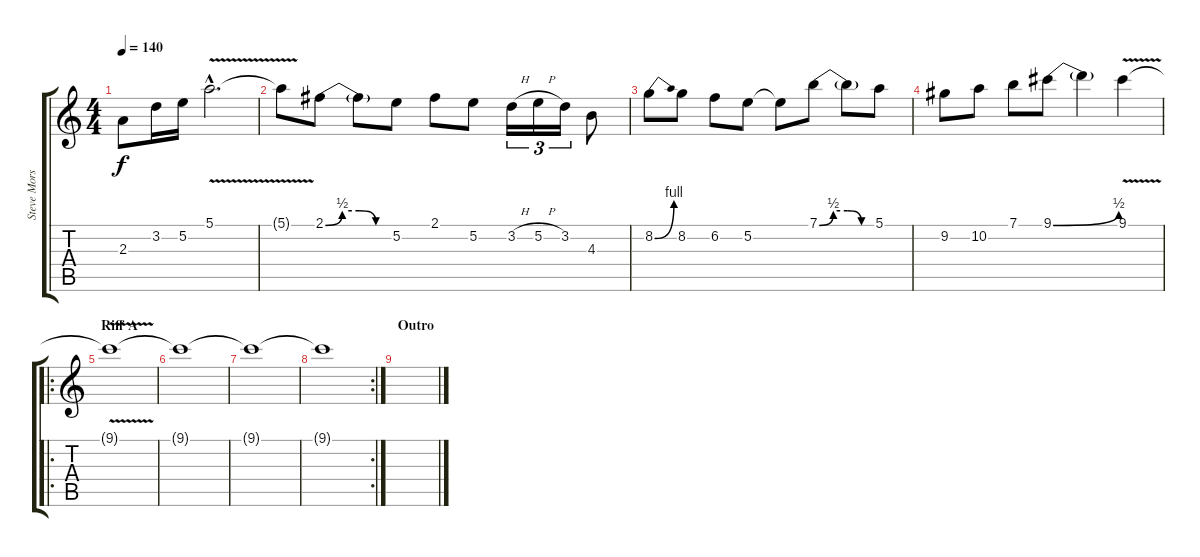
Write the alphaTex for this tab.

\track ("Steve Morse Guitar Lead II" "Steve Mors") {instrument overdrivenguitar}
\staff {score tabs}
\tuning (E4 B3 G3 D3 A2 E2) {hide}
\ts (4 4)
\tempo 140
\clef g2
\ks c
2.3.8{dy f} 3.2.16 5.2.16 5.1{v hac}.2{d} |
5.1{t}.8 2.1{be (custom 0 0 15 2 30 2 45 0 60 0)}.8 2.1{t}.8 5.2.8 2.1.8 5.2.8 3.2{h}.16{tu (3 2)} 5.2{h}.16{tu (3 2)} 3.2.16{tu (3 2)} 4.3.8 |
8.2{be (bend 0 0 60 4)}.8 8.2.8 6.2.8 5.2.8 5.2{t}.8 7.1{be (custom 0 0 15 2 30 2 45 0 60 0)}.8 7.1{t}.8 5.1.8 |
9.2.8 10.2.8 7.1.8 9.1{be (bend 0 0 60 2)}.8 9.1{t}.4 9.1{v}.4 |
\ro
\section ("" "Riff A")
9.1{t}.1 |
9.1{t}.1{volume 0 balance 8} |
9.1{t}.1 |
\rc 2
9.1{t}.1 |
\section ("" "Outro")
